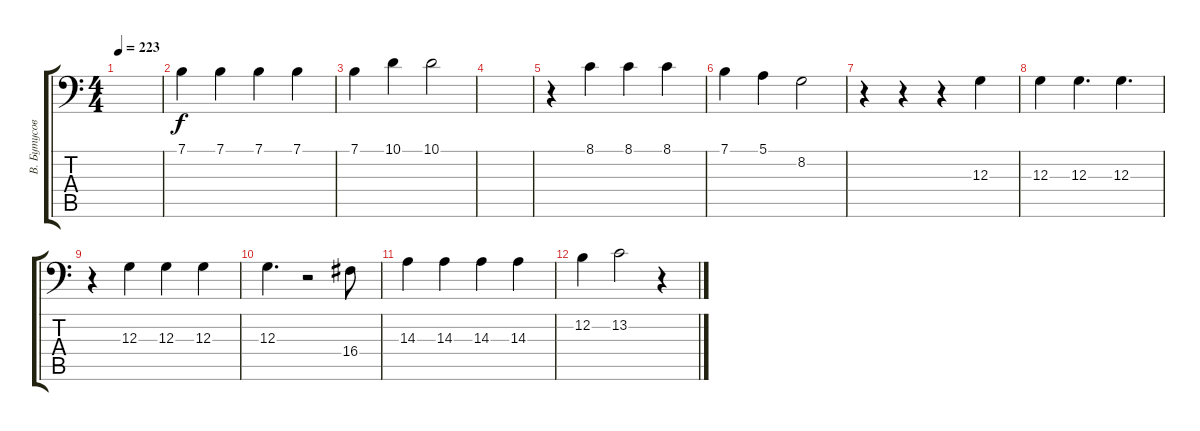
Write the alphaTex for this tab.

\track ("В. Бутусов (Вокал)" "В. Бутусов") {instrument rockorgan}
\staff {score tabs}
\tuning (E3 B2 G2 D2 A1 E1) {hide}
\ts (4 4)
\tempo 223
\clef f4
\ks c
|
7.1.4 7.1.4 7.1.4 7.1.4 |
7.1.4 10.1.4 10.1.2 |
|
r.4 8.1.4 8.1.4 8.1.4 |
7.1.4 5.1.4 8.2.2 |
r.4 r.4 r.4 12.3.4 |
12.3.4 12.3.4{d} 12.3.4{d} |
r.4 12.3.4 12.3.4 12.3.4 |
12.3.4{d} r.2 16.4.8 |
14.3.4 14.3.4 14.3.4 14.3.4 |
12.2.4 13.2.2 r.4
